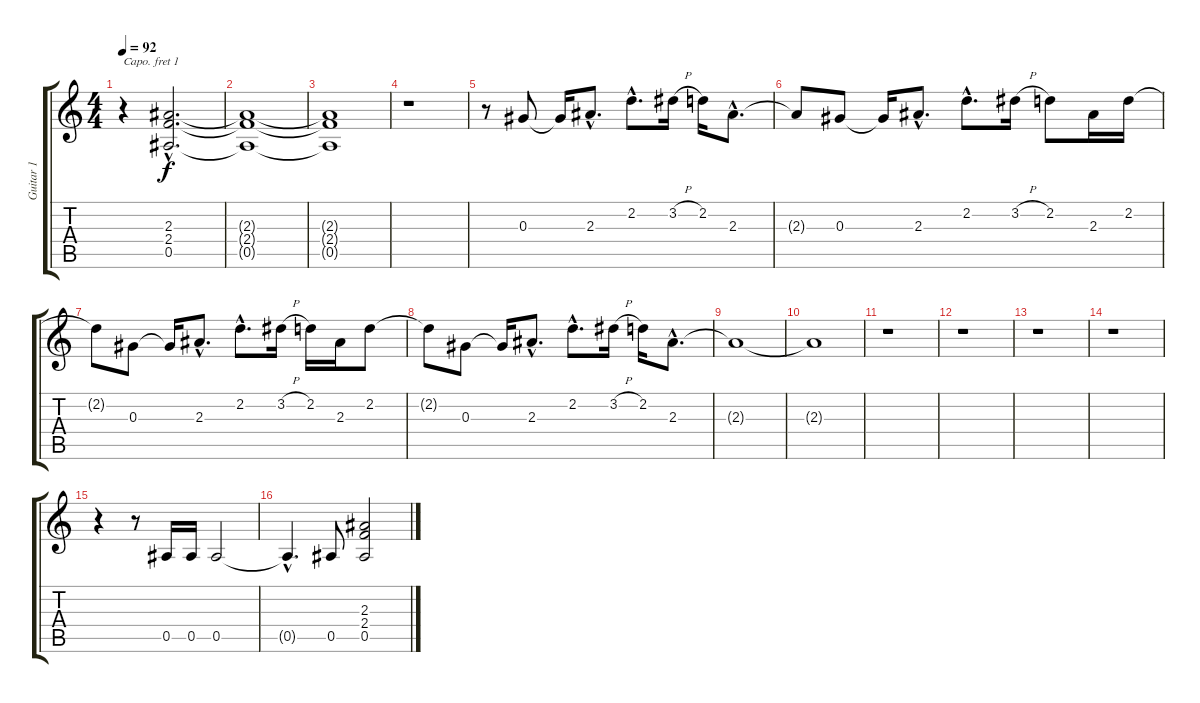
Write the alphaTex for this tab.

\track ("Guitar 1" "Guitar 1") {instrument overdrivenguitar}
\staff {score tabs}
\capo 1
\tuning (E4 B3 G3 D3 A2 E2) {hide}
\ts (4 4)
\tempo 92
\clef g2
\ks c
r.4{dy f instrument overdrivenguitar} (2.3{hac} 2.4{hac} 0.5{hac}).2{d} |
(2.3{t} 2.4{t} 0.5{t}).1 |
(2.3{t} 2.4{t} 0.5{t}).1 |
r.1 |
r.8 0.3.8 0.3{t}.16 2.3{hac}.8{d} 2.2{hac}.8{d} 3.2{h}.16 2.2.16 2.3{hac}.8{d} |
2.3{t}.8 0.3.8 0.3{t}.16 2.3{hac}.8{d} 2.2{hac}.8{d} 3.2{h}.16 2.2.8 2.3.16 2.2.16 |
2.2{t}.8 0.3.8 0.3{t}.16 2.3{hac}.8{d} 2.2{hac}.8{d} 3.2{h}.16 2.2.16 2.3.16 2.2.8 |
2.2{t}.8 0.3.8 0.3{t}.16 2.3{hac}.8{d} 2.2{hac}.8{d} 3.2{h}.16 2.2.16 2.3{hac}.8{d} |
2.3{t}.1 |
2.3{t}.1 |
r.1 |
r.1 |
r.1 |
r.1 |
r.4 r.8 0.5.16 0.5.16 0.5.2 |
0.5{hac t}.4{d} 0.5.8 (2.3 2.4 0.5).2
